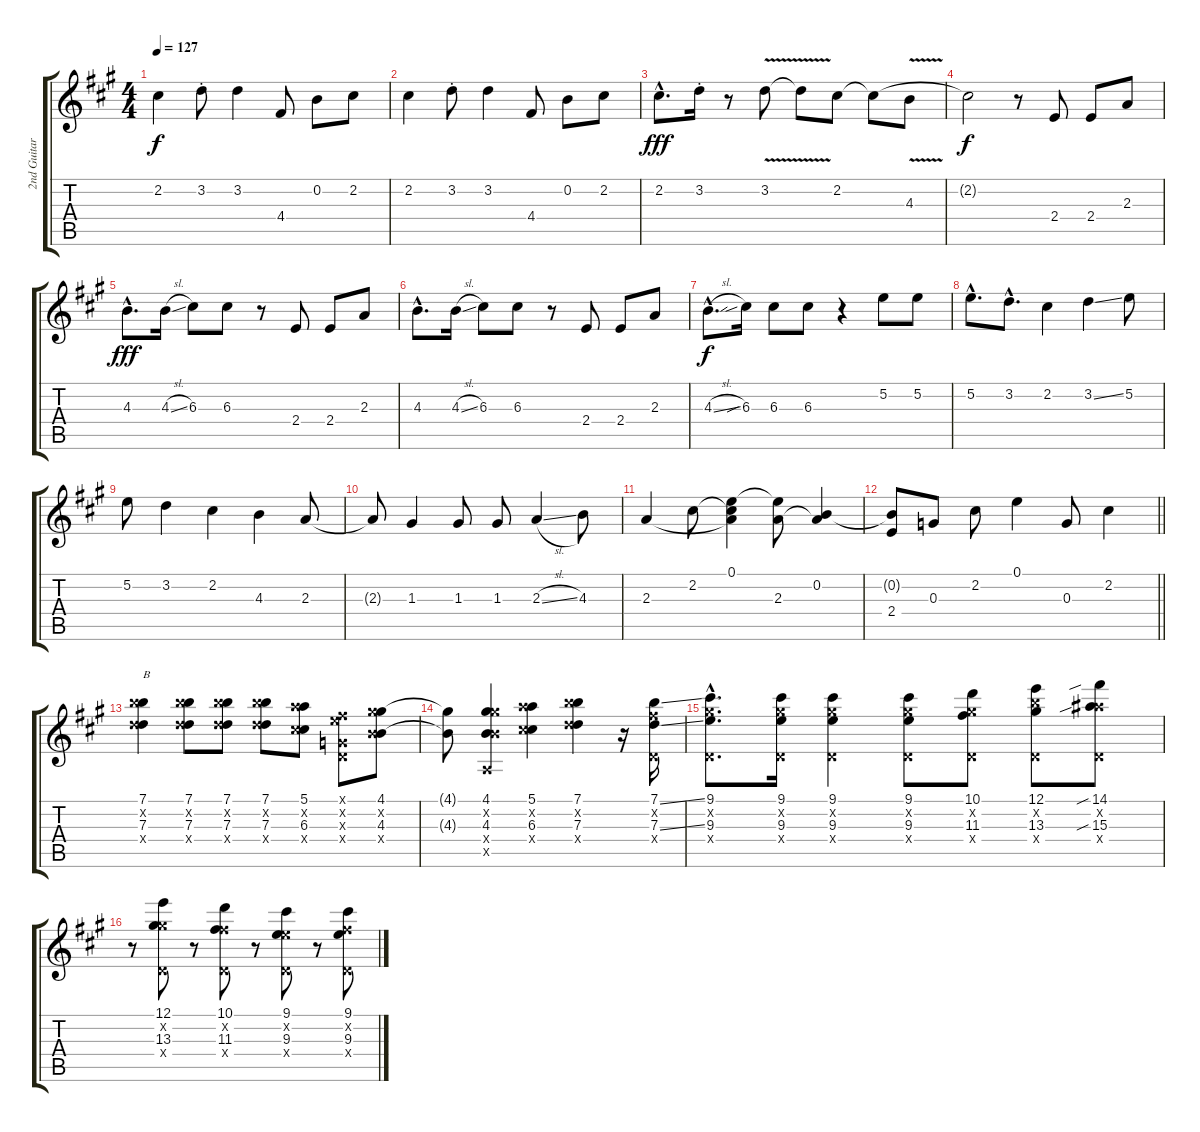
\track ("2nd Guitar" "2nd Guitar") {instrument acousticguitarsteel}
\staff {score tabs}
\tuning (E4 B3 G3 D3 A2 E2) {hide}
\ts (4 4)
\tempo 127
\clef g2
\ks a
2.2.4{dy f} 3.2{st}.8 3.2.4 4.4.8 0.2.8 2.2.8 |
2.2.4 3.2{st}.8 3.2.4 4.4.8 0.2.8 2.2.8 |
2.2{hac}.8{d dy fff} 3.2{st}.16 r.8 3.2{v}.8 3.2{t}.8 2.2.8 2.2{t}.8 4.3{v}.8 |
2.2{t}.2{dy f} r.8 2.4.8 2.4.8 2.3.8 |
4.3{hac}.8{d dy fff} 4.3{sl}.16 6.3.8 6.3.8 r.8 2.4.8 2.4.8 2.3.8 |
4.3{hac}.8{d} 4.3{sl}.16 6.3.8 6.3.8 r.8 2.4.8 2.4.8 2.3.8 |
4.3{sl hac}.8{d dy f} 6.3{sib}.16 6.3.8 6.3.8 r.4 5.2.8 5.2.8 |
5.2{hac}.8{d} 3.2{hac}.8{d} 2.2.4 3.2{ss}.4 5.2.8 |
5.2.8 3.2.4 2.2.4 4.3.4 2.3.8 |
2.3{t}.8 1.3.4 1.3.8 1.3.8 2.3{sl}.4 4.3.8 |
2.3.4 2.2.8 (0.1 2.2{t} 2.3{t}).4 (0.1{t} 2.3).8 (0.2 2.3{t}).4 |
\barLineRight lightlight
(0.2{t} 2.4).8 0.3.8 2.2.8 0.1.4 0.3.8 2.2.4 |
(7.1 12.2{x} 7.3 12.4{x}).4{txt "B"} (7.1 12.2{x} 7.3 12.4{x}).8 (7.1 12.2{x} 7.3 12.4{x}).8 (7.1 12.2{x} 7.3 12.4{x}).8 (5.1 10.2{x} 6.3 11.4{x}).8 (0.1{x} 7.2{x} 0.3{x} 0.4{x}).8 (4.1 9.2{x} 4.3 9.4{x}).8 |
(4.1{t} 4.3{t}).8 (4.1 9.2{x} 4.3 9.4{x} 0.5{x}).4 (5.1 10.2{x} 6.3 11.4{x}).4 (7.1 12.2{x} 7.3 12.4{x}).4 r.16 (7.1{ss} 7.2{x} 7.3{ss} 0.4{x}).16 |
(9.1{hac} 9.2{hac x} 9.3{hac} 0.4{hac x}).8{d} (9.1 9.2{x} 9.3 0.4{x}).16 (9.1 9.2{x} 9.3 0.4{x}).4 (9.1 9.2{x} 9.3 0.4{x}).8 (10.1 9.2{x} 11.3 0.4{x}).8 (12.1 12.2{x} 13.3 0.4{x}).8 (14.1{sib} 11.2{x} 15.3{sib} 0.4{x}).8 |
r.8 (12.1 9.2{x} 13.3 0.4{x}).8 r.8 (10.1 7.2{x} 11.3 0.4{x}).8 r.8 (9.1 5.2{x} 9.3 0.4{x}).8 r.8 (9.1 7.2{x} 9.3 0.4{x}).8
